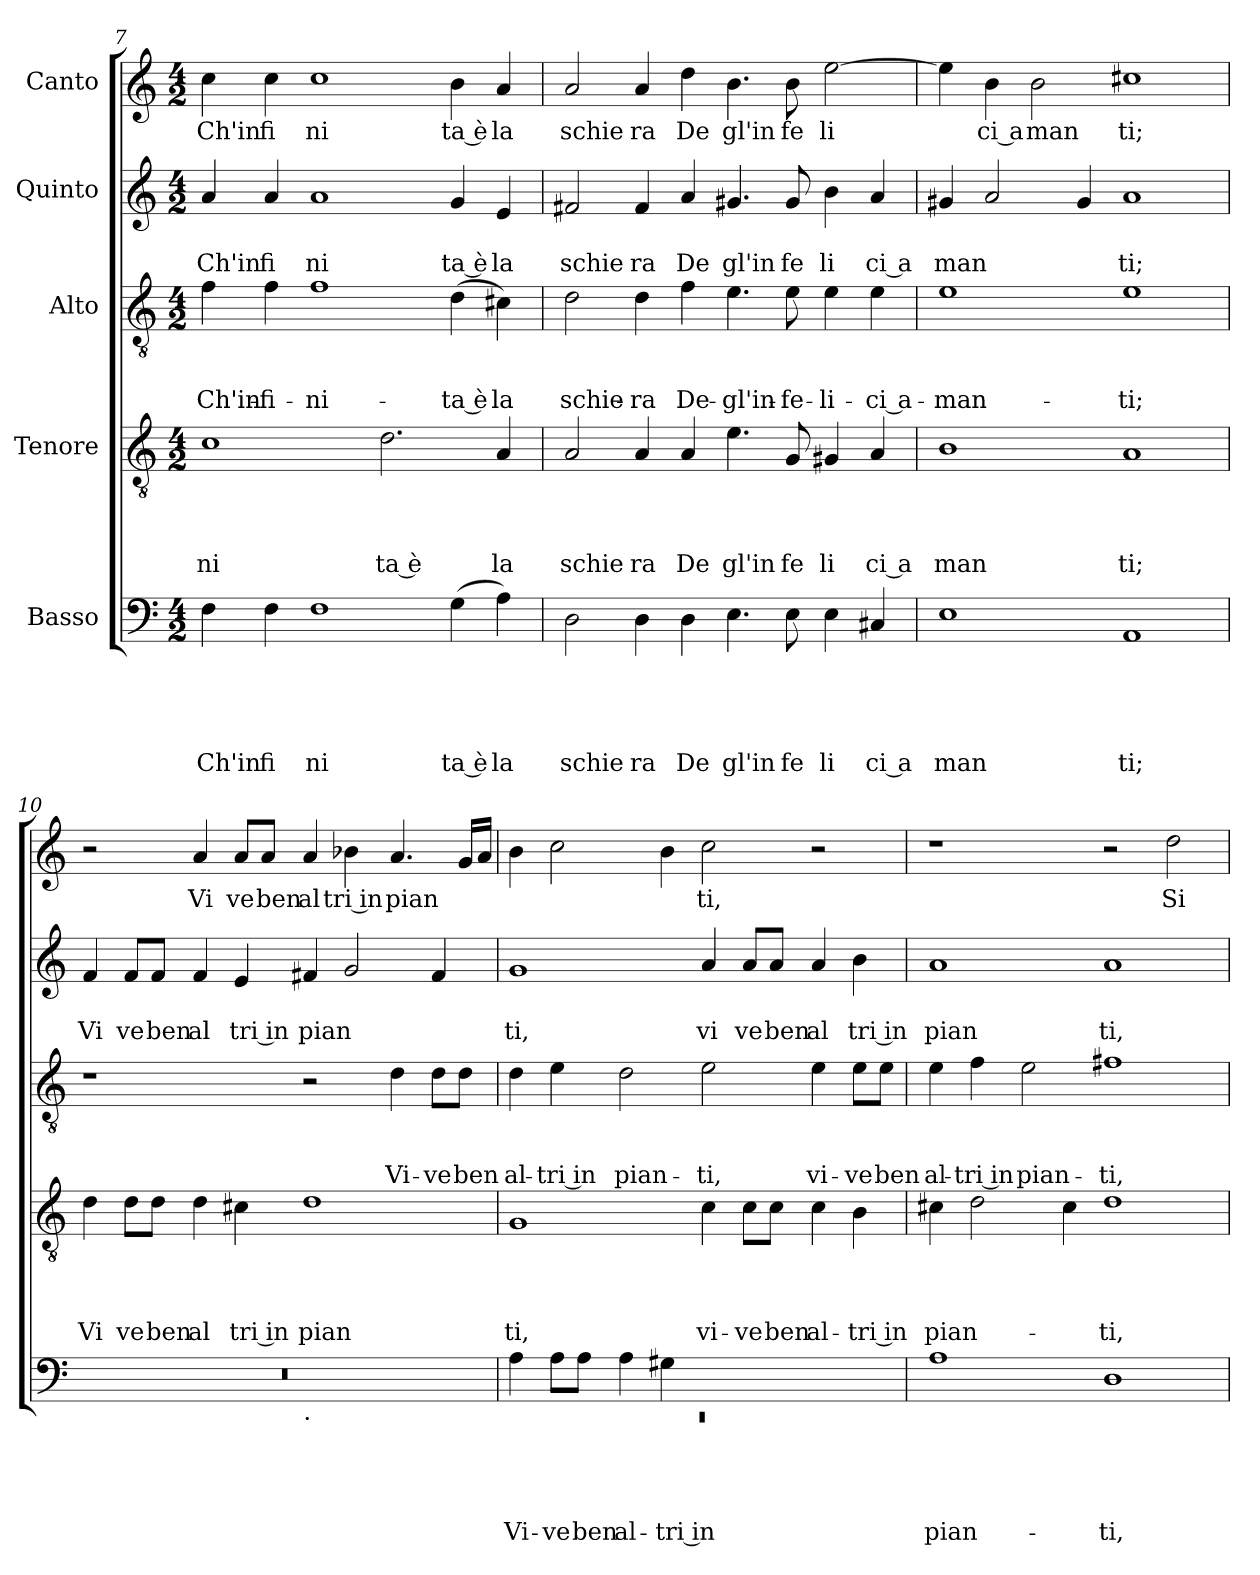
**kern	**text	**text	**text	**text	**text	**kern	**text	**text	**text	**text	**kern	**text	**text	**text	**kern	**text	**text	**kern	**text
*part5	*part5	*part5	*part5	*part5	*part5	*part4	*part4	*part4	*part4	*part4	*part3	*part3	*part3	*part3	*part2	*part2	*part2	*part1	*part1
*staff5	*staff5	*staff5	*staff5	*staff5	*staff5	*staff4	*staff4	*staff4	*staff4	*staff4	*staff3	*staff3	*staff3	*staff3	*staff2	*staff2	*staff2	*staff1	*staff1
*I"Basso	*	*	*	*	*	*I"Tenore	*	*	*	*	*I"Alto	*	*	*	*I"Quinto	*	*	*I"Canto	*
*clefF4	*	*	*	*	*	*clefGv2	*	*	*	*	*clefGv2	*	*	*	*clefG2	*	*	*clefG2	*
*k[]	*	*	*	*	*	*k[]	*	*	*	*	*k[]	*	*	*	*k[]	*	*	*k[]	*
*C:	*	*	*	*	*	*C:	*	*	*	*	*C:	*	*	*	*C:	*	*	*C:	*
*M4/2	*	*	*	*	*	*M4/2	*	*	*	*	*M4/2	*	*	*	*M4/2	*	*	*M4/2	*
=7	=7	=7	=7	=7	=7	=7	=7	=7	=7	=7	=7	=7	=7	=7	=7	=7	=7	=7	=7
!	!	!	!	!	!LO:LY:b	!	!	!	!	!LO:LY:b	!	!	!	!LO:LY:b	!	!	!LO:LY:b	!	!LO:LY:b
4F\	.	.	.	.	Ch'in	1c	.	.	.	ni	4f\	.	.	Ch'in-	4a/	.	Ch'in	4cc\	Ch'in
!	!	!	!	!	!LO:LY:b	!	!	!	!	!	!	!	!	!LO:LY:b	!	!	!LO:LY:b	!	!LO:LY:b
4F\	.	.	.	.	fi	.	.	.	.	.	4f\	.	.	-fi-	4a/	.	fi	4cc\	fi
!	!	!	!	!	!LO:LY:b	!	!	!	!	!	!	!	!	!LO:LY:b	!	!	!LO:LY:b	!	!LO:LY:b
1F	.	.	.	.	ni	.	.	.	.	.	1f	.	.	-ni-	1a	.	ni	1cc	ni
!	!	!	!	!	!	!	!	!	!	!LO:LY:b:rj	!	!	!	!	!	!	!	!	!
.	.	.	.	.	.	2.d\	.	.	.	ta è	.	.	.	.	.	.	.	.	.
!	!	!	!	!	!LO:LY:b:rj	!	!	!	!	!	!	!	!	!LO:LY:b:rj	!	!	!LO:LY:b:rj	!	!LO:LY:b:rj
(<4G\	.	.	.	.	ta è	.	.	.	.	.	(>4d\	.	.	-ta è	4g/	.	ta è	4b\	ta è
!	!	!	!	!	!LO:LY:b	!	!	!	!	!LO:LY:b	!	!	!	!LO:LY:b	!	!	!LO:LY:b	!	!LO:LY:b
4A\)	.	.	.	.	la	4A/	.	.	.	la	4c#X\)	.	.	la	4e/	.	la	4a/	la
=8	=8	=8	=8	=8	=8	=8	=8	=8	=8	=8	=8	=8	=8	=8	=8	=8	=8	=8	=8
!	!	!	!	!	!LO:LY:b	!	!	!	!	!LO:LY:b	!	!	!	!LO:LY:b	!	!	!LO:LY:b	!	!LO:LY:b
2D\	.	.	.	.	schie	2A/	.	.	.	schie	2d\	.	.	schie-	2f#X/	.	schie	2a/	schie
!	!	!	!	!	!LO:LY:b	!	!	!	!	!LO:LY:b	!	!	!	!LO:LY:b	!	!	!LO:LY:b	!	!LO:LY:b
4D\	.	.	.	.	ra	4A/	.	.	.	ra	4d\	.	.	-ra	4f#/	.	ra	4a/	ra
!	!	!	!	!	!LO:LY:b	!	!	!	!	!LO:LY:b	!	!	!	!LO:LY:b	!	!	!LO:LY:b	!	!LO:LY:b
4D\	.	.	.	.	De	4A/	.	.	.	De	4f\	.	.	De-	4a/	.	De	4dd\	De
!	!	!	!	!	!LO:LY:b	!	!	!	!	!LO:LY:b	!	!	!	!LO:LY:b	!	!	!LO:LY:b	!	!LO:LY:b
4.E\	.	.	.	.	gl'in	4.e\	.	.	.	gl'in	4.e\	.	.	-gl'in-	4.g#X/	.	gl'in	4.b\	gl'in
!	!	!	!	!	!LO:LY:b	!	!	!	!	!LO:LY:b	!	!	!	!LO:LY:b	!	!	!LO:LY:b	!	!LO:LY:b
8E\	.	.	.	.	fe	8G/	.	.	.	fe	8e\	.	.	-fe-	8g#/	.	fe	8b\	fe
!	!	!	!	!	!LO:LY:b	!	!	!	!	!LO:LY:b	!	!	!	!LO:LY:b	!	!	!LO:LY:b	!	!LO:LY:b
4E\	.	.	.	.	li	4G#X/	.	.	.	li	4e\	.	.	-li-	4b\	.	li	[>2ee\	li
!	!	!	!	!	!LO:LY:b:rj	!	!	!	!	!LO:LY:b:rj	!	!	!	!LO:LY:b:rj	!	!	!LO:LY:b:rj	!	!
4C#X/	.	.	.	.	ci a	4A/	.	.	.	ci a	4e\	.	.	-ci a-	4a/	.	ci a	.	.
=9	=9	=9	=9	=9	=9	=9	=9	=9	=9	=9	=9	=9	=9	=9	=9	=9	=9	=9	=9
!	!	!	!	!	!LO:LY:b	!	!	!	!	!LO:LY:b	!	!	!	!LO:LY:b	!	!	!LO:LY:b	!	!
1E	.	.	.	.	man	1B	.	.	.	man	1e	.	.	-man-	4g#X/	.	man	4ee\]	.
!	!	!	!	!	!	!	!	!	!	!	!	!	!	!	!	!	!	!	!LO:LY:b:rj
.	.	.	.	.	.	.	.	.	.	.	.	.	.	.	2a/	.	.	4b\	ci a
!	!	!	!	!	!	!	!	!	!	!	!	!	!	!	!	!	!	!	!LO:LY:b
.	.	.	.	.	.	.	.	.	.	.	.	.	.	.	.	.	.	2b\	man
.	.	.	.	.	.	.	.	.	.	.	.	.	.	.	4g#/	.	.	.	.
!	!	!	!	!	!LO:LY:b	!	!	!	!	!LO:LY:b	!	!	!	!LO:LY:b	!	!	!LO:LY:b	!	!LO:LY:b
1AA	.	.	.	.	ti;	1A	.	.	.	ti;	1e	.	.	-ti;	1a	.	ti;	1cc#X	ti;
=10	=10	=10	=10	=10	=10	=10	=10	=10	=10	=10	=10	=10	=10	=10	=10	=10	=10	=10	=10
!	!	!	!	!	!	!	!	!	!	!LO:LY:b	!	!	!	!	!	!	!LO:LY:b	!	!
*^	*	*	*	*	*	*	*	*	*	*	*	*	*	*	*	*	*	*	*
0r	1ryy	.	.	.	.	.	4d\	.	.	.	Vi	1r	.	.	.	4f/	.	Vi	2r	.
!	!	!	!	!	!	!	!	!	!	!	!LO:LY:b	!	!	!	!	!	!	!LO:LY:b	!	!
.	.	.	.	.	.	.	8d\L	.	.	.	ve	.	.	.	.	8f/L	.	ve	.	.
!	!	!	!	!	!	!	!	!	!	!	!LO:LY:b	!	!	!	!	!	!	!LO:LY:b	!	!
.	.	.	.	.	.	.	8d\J	.	.	.	ben	.	.	.	.	8f/J	.	ben	.	.
!	!	!	!	!	!	!	!	!	!	!	!LO:LY:b	!	!	!	!	!	!	!LO:LY:b	!	!LO:LY:b
.	.	.	.	.	.	.	4d\	.	.	.	al	.	.	.	.	4f/	.	al	4a/	Vi
!	!	!	!	!	!	!	!	!	!	!	!LO:LY:b:rj	!	!	!	!	!	!	!LO:LY:b:rj	!	!LO:LY:b
.	.	.	.	.	.	.	4c#X\	.	.	.	tri in	.	.	.	.	4e/	.	tri in	8a/L	ve
!	!	!	!	!	!	!	!	!	!	!	!	!	!	!	!	!	!	!	!	!LO:LY:b
.	.	.	.	.	.	.	.	.	.	.	.	.	.	.	.	.	.	.	8a/J	ben
!	!LO:TX:b:t=.	!	!	!	!	!	!	!	!	!	!	!	!	!	!	!	!	!	!	!
!	!	!	!	!	!	!	!	!	!	!	!LO:LY:b	!	!	!	!	!	!	!LO:LY:b	!	!LO:LY:b
.	1ryy	.	.	.	.	.	1d	.	.	.	pian	2r	.	.	.	4f#X/	.	pian	4a/	al
!	!	!	!	!	!	!	!	!	!	!	!	!	!	!	!	!	!	!	!	!LO:LY:b:rj
.	.	.	.	.	.	.	.	.	.	.	.	.	.	.	.	2g/	.	.	4b-X\	tri in
!	!	!	!	!	!	!	!	!	!	!	!	!	!	!	!LO:LY:b	!	!	!	!	!LO:LY:b
.	.	.	.	.	.	.	.	.	.	.	.	4d\	.	.	Vi-	.	.	.	4.a/	pian
!	!	!	!	!	!	!	!	!	!	!	!	!	!	!	!LO:LY:b	!	!	!	!	!
.	.	.	.	.	.	.	.	.	.	.	.	8d\L	.	.	-ve	4f#/	.	.	.	.
!	!	!	!	!	!	!	!	!	!	!	!	!	!	!	!LO:LY:b	!	!	!	!	!
.	.	.	.	.	.	.	.	.	.	.	.	8d\J	.	.	ben	.	.	.	16g/LL	.
.	.	.	.	.	.	.	.	.	.	.	.	.	.	.	.	.	.	.	16a/JJ	.
!!LO:LB:g=z
=11	=11	=11	=11	=11	=11	=11	=11	=11	=11	=11	=11	=11	=11	=11	=11	=11	=11	=11	=11	=11
!	!LO:N:vis=1	!	!	!	!	!LO:LY:b	!	!	!	!	!LO:LY:b	!	!	!	!LO:LY:b	!	!	!LO:LY:b	!	!
*	*^	*	*	*	*	*	*	*	*	*	*	*	*	*	*	*	*	*	*	*
0ryy	0rEE	4A\	.	.	.	.	Vi-	1G	.	.	.	ti,	4d\	.	.	al-	1g	.	ti,	4b\	.
!	!	!	!	!	!	!	!LO:LY:b	!	!	!	!	!	!	!	!	!LO:LY:b:rj	!	!	!	!	!
.	.	8A\L	.	.	.	.	-ve	.	.	.	.	.	4e\	.	.	-tri in	.	.	.	2cc\	.
!	!	!	!	!	!	!	!LO:LY:b	!	!	!	!	!	!	!	!	!	!	!	!	!	!
.	.	8A\J	.	.	.	.	ben	.	.	.	.	.	.	.	.	.	.	.	.	.	.
!	!	!	!	!	!	!	!LO:LY:b	!	!	!	!	!	!	!	!	!LO:LY:b	!	!	!	!	!
.	.	4A\	.	.	.	.	al-	.	.	.	.	.	2d\	.	.	pian-	.	.	.	.	.
!	!	!	!	!	!	!	!LO:LY:b:rj	!	!	!	!	!	!	!	!	!	!	!	!	!	!
.	.	4G#X\	.	.	.	.	-tri in	.	.	.	.	.	.	.	.	.	.	.	.	4b\	.
!	!	!	!	!	!	!	!	!	!	!	!	!LO:LY:b	!	!	!	!LO:LY:b	!	!	!LO:LY:b	!	!LO:LY:b
.	.	1ryy	.	.	.	.	.	4c\	.	.	.	vi-	2e\	.	.	-ti,	4a/	.	vi	2cc\	ti,
!	!	!	!	!	!	!	!	!	!	!	!	!LO:LY:b	!	!	!	!	!	!	!LO:LY:b	!	!
.	.	.	.	.	.	.	.	8c\L	.	.	.	-ve	.	.	.	.	8a/L	.	ve	.	.
!	!	!	!	!	!	!	!	!	!	!	!	!LO:LY:b	!	!	!	!	!	!	!LO:LY:b	!	!
.	.	.	.	.	.	.	.	8c\J	.	.	.	ben	.	.	.	.	8a/J	.	ben	.	.
!	!	!	!	!	!	!	!	!	!	!	!	!LO:LY:b	!	!	!	!LO:LY:b	!	!	!LO:LY:b	!	!
.	.	.	.	.	.	.	.	4c\	.	.	.	al-	4e\	.	.	vi-	4a/	.	al	2r	.
!	!	!	!	!	!	!	!	!	!	!	!	!LO:LY:b:rj	!	!	!	!LO:LY:b	!	!	!LO:LY:b:rj	!	!
.	.	.	.	.	.	.	.	4B\	.	.	.	-tri in	8e\L	.	.	-ve	4b\	.	tri in	.	.
!	!	!	!	!	!	!	!	!	!	!	!	!	!	!	!	!LO:LY:b	!	!	!	!	!
.	.	.	.	.	.	.	.	.	.	.	.	.	8e\J	.	.	ben	.	.	.	.	.
*v	*v	*v	*	*	*	*	*	*	*	*	*	*	*	*	*	*	*	*	*	*	*
=12	=12	=12	=12	=12	=12	=12	=12	=12	=12	=12	=12	=12	=12	=12	=12	=12	=12	=12	=12
!	!	!	!	!	!LO:LY:b	!	!	!	!	!LO:LY:b	!	!	!	!LO:LY:b	!	!	!LO:LY:b	!	!
1A	.	.	.	.	pian-	4c#X\	.	.	.	pian-	4e\	.	.	al-	1a	.	pian	1r	.
!	!	!	!	!	!	!	!	!	!	!	!	!	!	!LO:LY:b:rj	!	!	!	!	!
.	.	.	.	.	.	2d\	.	.	.	.	4f\	.	.	-tri in	.	.	.	.	.
!	!	!	!	!	!	!	!	!	!	!	!	!	!	!LO:LY:b	!	!	!	!	!
.	.	.	.	.	.	.	.	.	.	.	2e\	.	.	pian-	.	.	.	.	.
.	.	.	.	.	.	4c#\	.	.	.	.	.	.	.	.	.	.	.	.	.
!	!	!	!	!	!LO:LY:b	!	!	!	!	!LO:LY:b	!	!	!	!LO:LY:b	!	!	!LO:LY:b	!	!
1D	.	.	.	.	-ti,	1d	.	.	.	-ti,	1f#X	.	.	-ti,	1a	.	ti,	2r	.
!	!	!	!	!	!	!	!	!	!	!	!	!	!	!	!	!	!	!	!LO:LY:b
.	.	.	.	.	.	.	.	.	.	.	.	.	.	.	.	.	.	2dd\	Si
=	=	=	=	=	=	=	=	=	=	=	=	=	=	=	=	=	=	=	=
*-	*-	*-	*-	*-	*-	*-	*-	*-	*-	*-	*-	*-	*-	*-	*-	*-	*-	*-	*-
